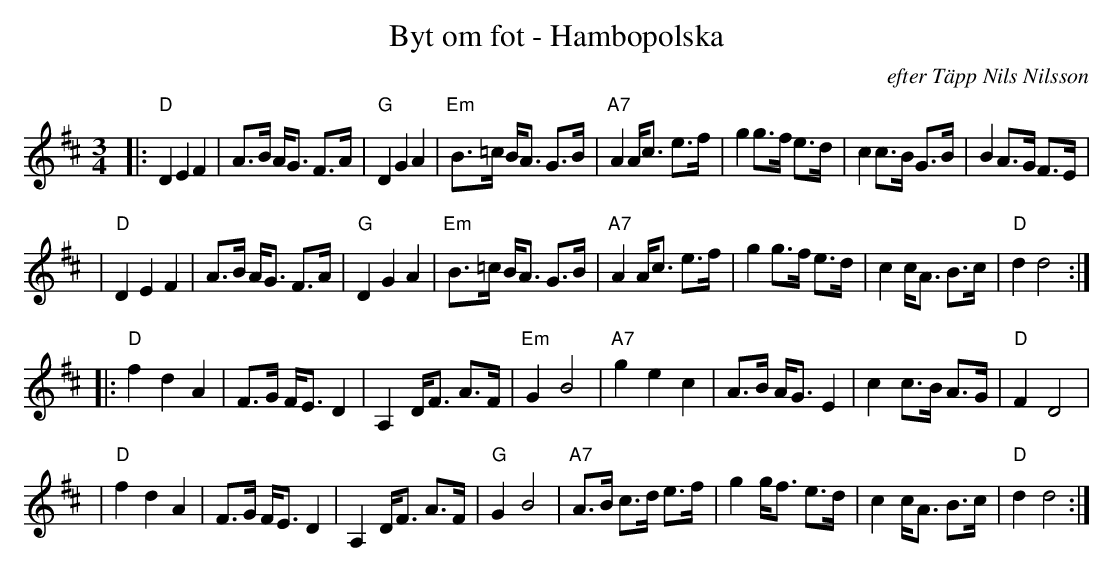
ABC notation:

X:1
T:Byt om fot - Hambopolska
O:efter T\"app Nils Nilsson
M:3/4
L:1/8
K:D
|: "D"D2 E2 F2 | A>B A<G F>A | "G"D2 G2 A2 | "Em"B>=c B<A G>B \
| "A7"A2 A<c e>f | g2 g>f e>d | c2 c>B G>B | B2 A>G F>E |
| "D"D2 E2 F2 | A>B A<G F>A | "G"D2 G2 A2 | "Em"B>=c B<A G>B \
| "A7"A2 A<c e>f | g2 g>f e>d | c2 c<A B>c | "D"d2 d4 :|
|: "D"f2 d2 A2 | F>G F<E D2 | A,2 D<F A>F | "Em"G2 B4 \
| "A7"g2 e2 c2 | A>B A<G E2 | c2 c>B A>G | "D"F2 D4 |
| "D"f2 d2 A2 | F>G F<E D2 | A,2 D<F A>F | "G"G2 B4 \
| "A7"A>B c>d e>f | g2 g<f e>d | c2 c<A B>c | "D"d2 d4 :|
